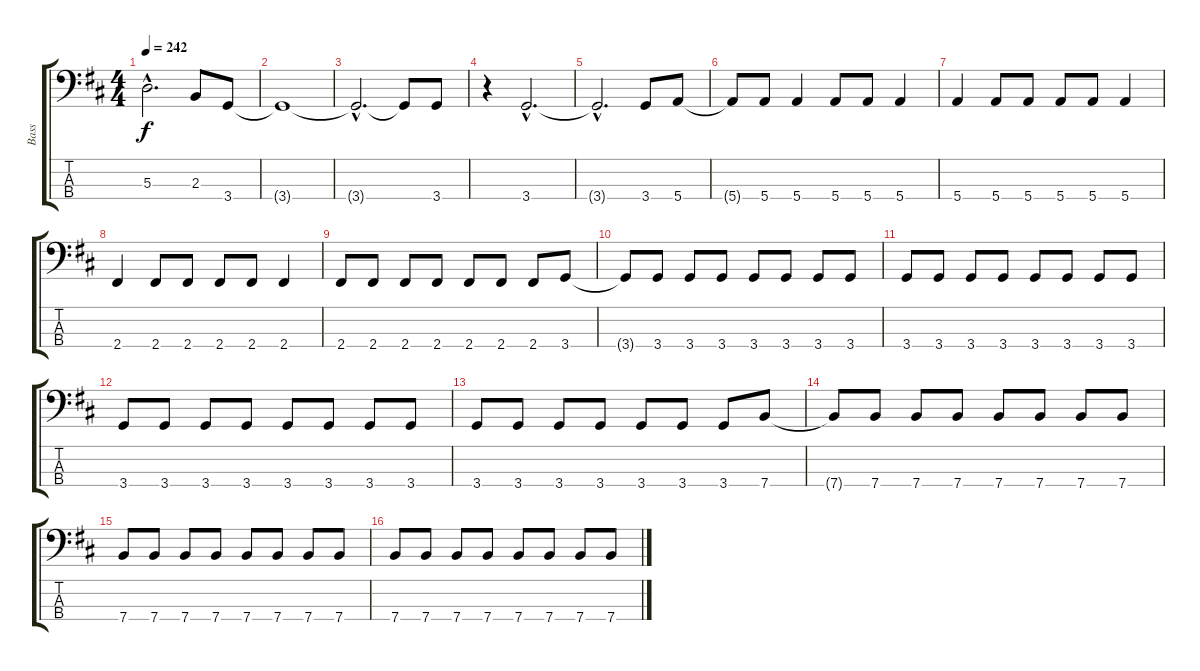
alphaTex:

\track ("Bass" "Bass") {instrument electricbassfinger}
\staff {score tabs}
\tuning (G2 D2 A1 E1) {hide}
\ts (4 4)
\tempo 242
\clef f4
\ks d
5.3{hac}.2{d dy f} 2.3.8 3.4.8 |
3.4{t}.1 |
3.4{hac t}.2{d} 3.4{t}.8 3.4.8 |
r.4 3.4{hac}.2{d} |
3.4{hac t}.2{d} 3.4.8 5.4.8 |
5.4{t}.8 5.4.8 5.4.4 5.4.8 5.4.8 5.4.4 |
5.4.4 5.4.8 5.4.8 5.4.8 5.4.8 5.4.4 |
2.4.4 2.4.8 2.4.8 2.4.8 2.4.8 2.4.4 |
2.4.8 2.4.8 2.4.8 2.4.8 2.4.8 2.4.8 2.4.8 3.4.8 |
3.4{t}.8 3.4.8 3.4.8 3.4.8 3.4.8 3.4.8 3.4.8 3.4.8 |
3.4.8 3.4.8 3.4.8 3.4.8 3.4.8 3.4.8 3.4.8 3.4.8 |
3.4.8 3.4.8 3.4.8 3.4.8 3.4.8 3.4.8 3.4.8 3.4.8 |
3.4.8 3.4.8 3.4.8 3.4.8 3.4.8 3.4.8 3.4.8 7.4.8 |
7.4{t}.8 7.4.8 7.4.8 7.4.8 7.4.8 7.4.8 7.4.8 7.4.8 |
7.4.8 7.4.8 7.4.8 7.4.8 7.4.8 7.4.8 7.4.8 7.4.8 |
7.4.8 7.4.8 7.4.8 7.4.8 7.4.8 7.4.8 7.4.8 7.4.8
